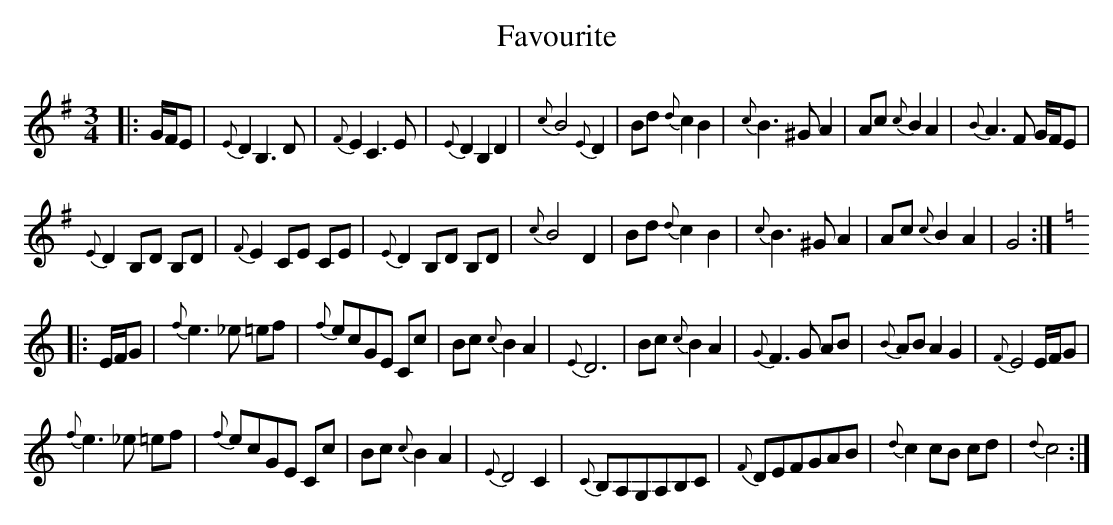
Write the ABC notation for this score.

X:1
T: Favourite
M: 3/4
L: 1/8
K: Gmaj
|:G/2F/2E|{E}D2 B,3 D|{F}E2 C3 E|{E}D2 B,2 D2|{c}B4 {E}D2|Bd {d}c2 B2|{c}B3 ^G A2|Ac {c}B2 A2|{B}A3 F G/2F/2E|
{E}D2 B,D B,D|{F}E2 CE CE|{E}D2 B,D B,D|{c}B4 D2|Bd {d}c2 B2|{c}B3 ^G A2|Ac{c}B2 A2|G4:|
K:Cmaj
|:E/2F/2G|{f}e3 _e =ef|{f}ecGE Cc|Bc {c}B2 A2|{E}D6|Bc {c}B2 A2|{G}F3 G AB|{B}AB A2 G2|{F}E4 E/2F/2G|
{f}e3 _e =ef|{f}ecGE Cc|Bc {c}B2 A2|{E}D4 C2|{C}B,A,G,A,B,C|{F}DEFGAB|{d}c2 cB cd|{d}c4:|
